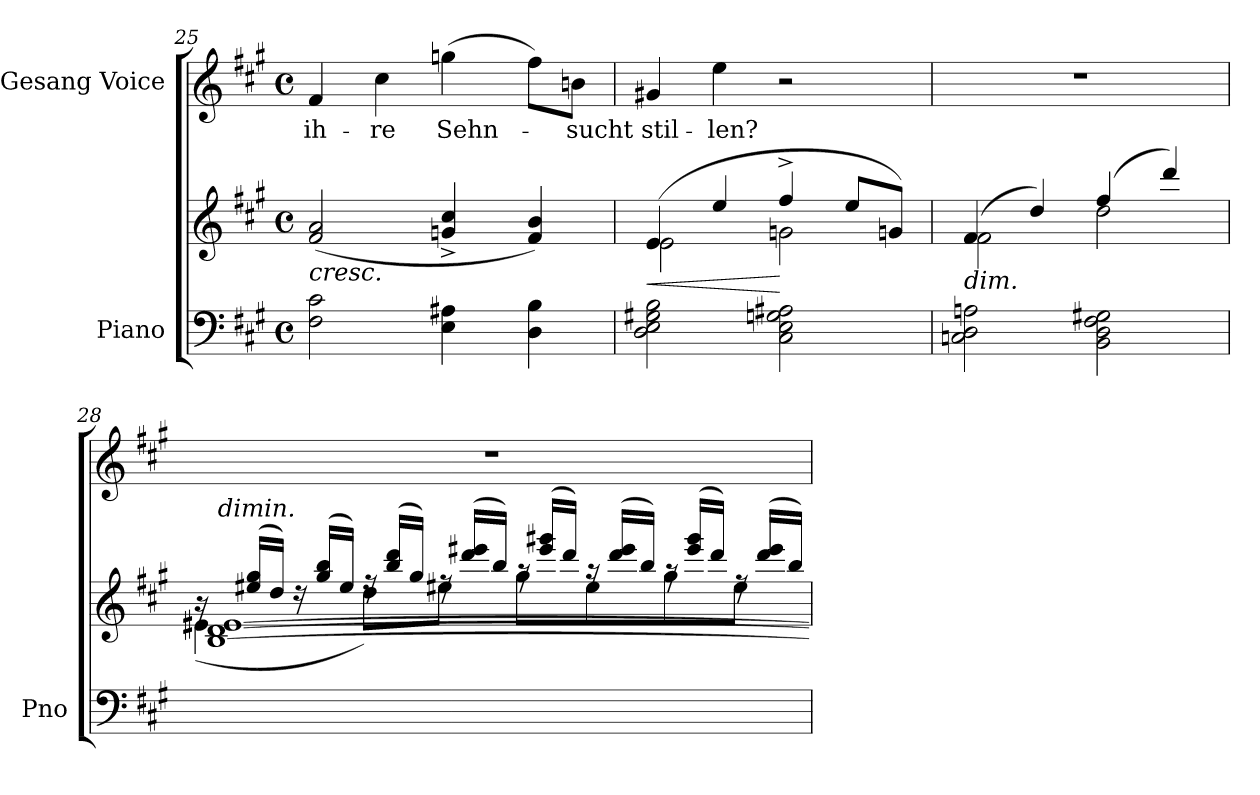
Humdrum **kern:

**kern	**kern	**dynam	**kern	**text
*part2	*part2	*part2	*part1	*part1
*staff3	*staff2	*staff2/3	*staff1	*staff1
*I"Piano	*	*	*I"Gesang Voice	*
*I'Pno	*	*	*	*
*clefF4	*clefG2	*	*clefG2	*
*k[f#c#g#]	*k[f#c#g#]	*	*k[f#c#g#]	*
*M4/4	*M4/4	*	*M4/4	*
*met(c)	*met(c)	*	*met(c)	*
=25	=25	=25	=25	=25
!	!	!LO:HP:b	!	!LO:LY:b
*	*	*	*^	*
2F#\ 2c#\	(<2f#/ 2a/	<	4f#/	2ryy	ih-
!	!	!	!	!	!LO:LY:b
.	.	.	4cc#\	.	-re
!	!	!	!	!	!LO:LY:b
4E\ 4A#X\	4gn/^ 4cc#/^	.	(>4ggn\	8ryy	Sehn-
.	.	.	.	8ryy	.
4D\ 4B\	4f#/ 4b/)	.	8ff#\L)	4ryy	.
!	!	!	!	!	!LO:LY:b
.	.	.	8bn\J	.	-sucht
=26	=26	=26	=26	=26	=26
!	!LO:TX:b:i:t=espr. molto	!	!	!	!
!	!	!LO:HP:b	!	!	!LO:LY:b
*	*^	*	*	*	*
2D\ 2E\ 2G#X\ 2B\	(>4e/	2e\	<	4g#X/	2.ryy	stil-
!	!	!	!	!	!	!LO:LY:b
.	4ee/	.	.	4ee\	.	-len?
2C#\ 2E\ 2Gn\ 2A#X\	4ff#^/	2gn\	[	2r	.	.
*	*	*	*	*MM60	*	*
.	8ee/L	.	.	.	4ryy	.
.	8gn/J)	.	.	.	.	.
*	*v	*v	*	*	*	*
.	.	[	.	.	.
=27	=27	=27	=27	=27	=27
*	*^	*	*	*	*
!	!LO:TX:b:i:t=dim.	!	!	!	!	!
2Cn\ 2D\ 2An\	(>4f#/	2f#\	.	1r	2ryy	.
.	4dd/)	.	.	.	.	.
*	*	*	*	*MM56	*	*
2BB\ 2D\ 2F#\ 2G#X\	(>4ff#/	2dd\	.	.	2ryy	.
.	4ddd/)	.	.	.	.	.
*	*v	*v	*	*	*	*
*	*	*	*v	*v	*
!!LO:LB:g=z
=28	=28	=28	=28	=28
*	*Xtuplet	*	*	*
*	*	*	*MM60	*
*	*^	*	*	*
*	*	*^	*	*	*
1ryy	24r	(<4e#X\	[1B [1d [1e#X	.	1r	.
!	!LO:TX:a:i:t=dimin.	!	!	!	!	!
.	(>24ee#X/ 24gg#/LL	.	.	.	.	.
.	24dd/JJ)	.	.	.	.	.
.	24rdd	.	.	.	.	.
.	(>24gg#/ 24bb/LL	.	.	.	.	.
.	24ee#/JJ)	.	.	.	.	.
.	24rff	8dd\L)	.	.	.	.
.	(>24bb/ 24ddd/LL	.	.	.	.	.
.	24gg#/JJ)	.	.	.	.	.
.	24rff	8ee#X\J	.	.	.	.
.	(>24ddd/ 24eee#X/LL	.	.	.	.	.
.	24bb/JJ)	.	.	.	.	.
.	24raa	8gg#\L	.	.	.	.
.	(>24eee#/ 24ggg#X/LL	.	.	.	.	.
.	24ddd/JJ)	.	.	.	.	.
.	24raa	8ee#\	.	.	.	.
.	(>24ddd/ 24eee#/LL	.	.	.	.	.
.	24bb/JJ)	.	.	.	.	.
.	24raa	8gg#\	.	.	.	.
.	(>24eee#/ 24ggg#/LL	.	.	.	.	.
.	24ddd/JJ)	.	.	.	.	.
.	24rff	8ee#\J	.	.	.	.
.	(>24ddd/ 24eee#/LL	.	.	.	.	.
.	24bb/JJ)	.	.	.	.	.
*	*v	*v	*v	*	*	*
=	=	=	=	=
*-	*-	*-	*-	*-
